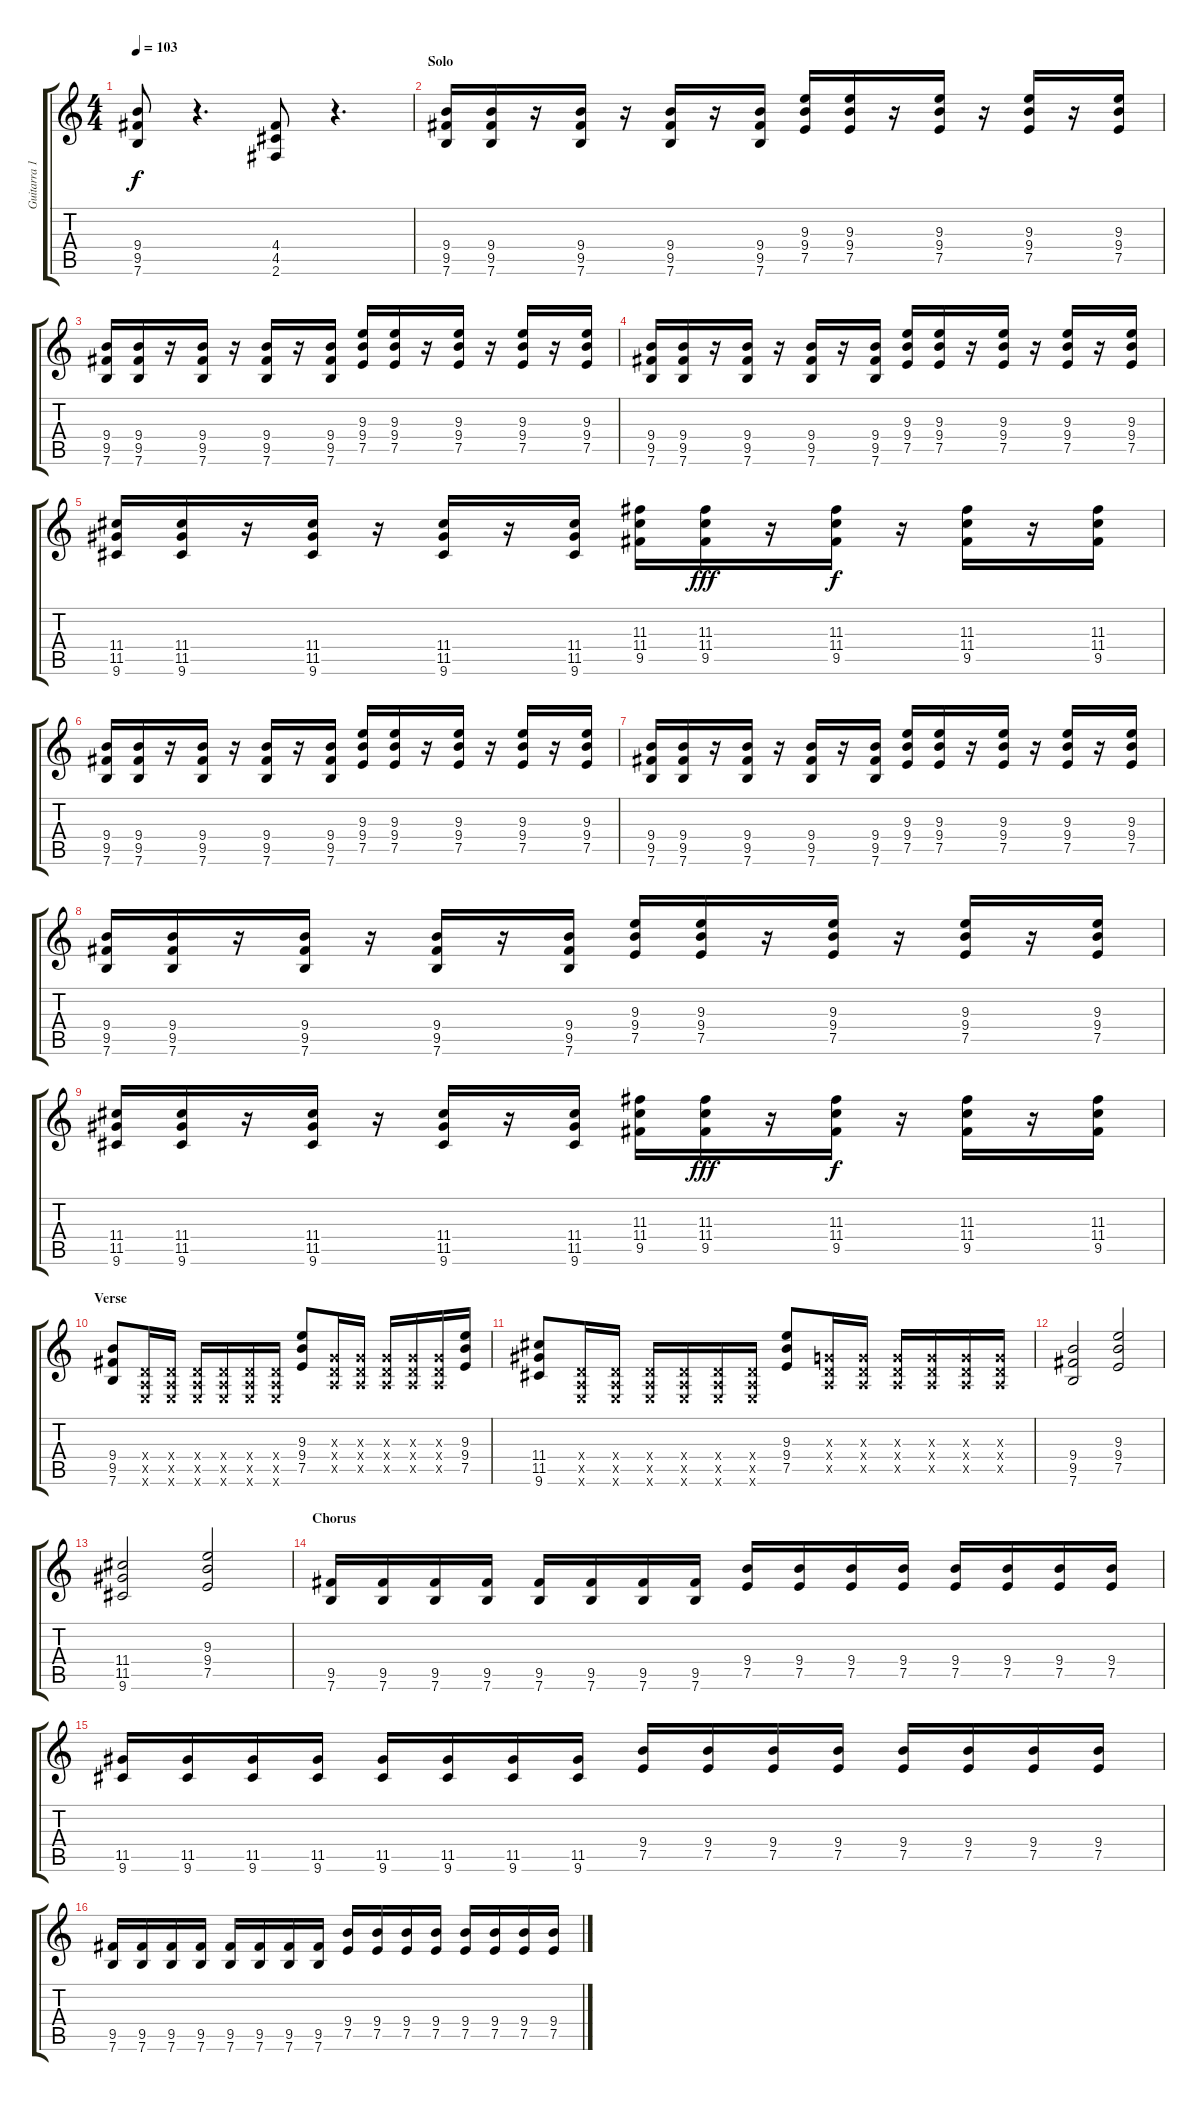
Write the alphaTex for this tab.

\track ("Guitarra 1 - Mathias" "Guitarra 1") {instrument distortionguitar}
\staff {score tabs}
\tuning (E4 B3 G3 D3 A2 E2) {hide}
\ts (4 4)
\tempo 103
\clef g2
\ks c
(9.4 9.5 7.6).8{dy f volume 16} r.4{d} (4.4 4.5 2.6).8 r.4{d} |
\section ("" "Solo")
(9.4 9.5 7.6).16 (9.4 9.5 7.6).16 r.16 (9.4 9.5 7.6).16 r.16 (9.4 9.5 7.6).16 r.16 (9.4 9.5 7.6).16 (9.3 9.4 7.5).16 (9.3 9.4 7.5).16 r.16 (9.3 9.4 7.5).16 r.16 (9.3 9.4 7.5).16 r.16 (9.3 9.4 7.5).16 |
(9.4 9.5 7.6).16 (9.4 9.5 7.6).16 r.16 (9.4 9.5 7.6).16 r.16 (9.4 9.5 7.6).16 r.16 (9.4 9.5 7.6).16 (9.3 9.4 7.5).16 (9.3 9.4 7.5).16 r.16 (9.3 9.4 7.5).16 r.16 (9.3 9.4 7.5).16 r.16 (9.3 9.4 7.5).16 |
(9.4 9.5 7.6).16 (9.4 9.5 7.6).16 r.16 (9.4 9.5 7.6).16 r.16 (9.4 9.5 7.6).16 r.16 (9.4 9.5 7.6).16 (9.3 9.4 7.5).16 (9.3 9.4 7.5).16 r.16 (9.3 9.4 7.5).16 r.16 (9.3 9.4 7.5).16 r.16 (9.3 9.4 7.5).16 |
(11.4 11.5 9.6).16 (11.4 11.5 9.6).16 r.16 (11.4 11.5 9.6).16 r.16 (11.4 11.5 9.6).16 r.16 (11.4 11.5 9.6).16 (11.3 11.4 9.5).16 (11.3 11.4 9.5).16{dy fff} r.16 (11.3 11.4 9.5).16{dy f} r.16 (11.3 11.4 9.5).16 r.16 (11.3 11.4 9.5).16 |
(9.4 9.5 7.6).16 (9.4 9.5 7.6).16 r.16 (9.4 9.5 7.6).16 r.16 (9.4 9.5 7.6).16 r.16 (9.4 9.5 7.6).16 (9.3 9.4 7.5).16 (9.3 9.4 7.5).16 r.16 (9.3 9.4 7.5).16 r.16 (9.3 9.4 7.5).16 r.16 (9.3 9.4 7.5).16 |
(9.4 9.5 7.6).16 (9.4 9.5 7.6).16 r.16 (9.4 9.5 7.6).16 r.16 (9.4 9.5 7.6).16 r.16 (9.4 9.5 7.6).16 (9.3 9.4 7.5).16 (9.3 9.4 7.5).16 r.16 (9.3 9.4 7.5).16 r.16 (9.3 9.4 7.5).16 r.16 (9.3 9.4 7.5).16 |
(9.4 9.5 7.6).16 (9.4 9.5 7.6).16 r.16 (9.4 9.5 7.6).16 r.16 (9.4 9.5 7.6).16 r.16 (9.4 9.5 7.6).16 (9.3 9.4 7.5).16 (9.3 9.4 7.5).16 r.16 (9.3 9.4 7.5).16 r.16 (9.3 9.4 7.5).16 r.16 (9.3 9.4 7.5).16 |
(11.4 11.5 9.6).16 (11.4 11.5 9.6).16 r.16 (11.4 11.5 9.6).16 r.16 (11.4 11.5 9.6).16 r.16 (11.4 11.5 9.6).16 (11.3 11.4 9.5).16 (11.3 11.4 9.5).16{dy fff} r.16 (11.3 11.4 9.5).16{dy f} r.16 (11.3 11.4 9.5).16 r.16 (11.3 11.4 9.5).16 |
\section ("" "Verse")
(9.4 9.5 7.6).8 (0.4{x} 0.5{x} 0.6{x}).16 (0.4{x} 0.5{x} 0.6{x}).16 (0.4{x} 0.5{x} 0.6{x}).16 (0.4{x} 0.5{x} 0.6{x}).16 (0.4{x} 0.5{x} 0.6{x}).16 (0.4{x} 0.5{x} 0.6{x}).16 (9.3 9.4 7.5).8 (0.3{x} 0.4{x} 0.5{x}).16 (0.3{x} 0.4{x} 0.5{x}).16 (0.3{x} 0.4{x} 0.5{x}).16 (0.3{x} 0.4{x} 0.5{x}).16 (0.3{x} 0.4{x} 0.5{x}).16 (9.3 9.4 7.5).16 |
(11.4 11.5 9.6).8 (0.4{x} 0.5{x} 0.6{x}).16 (0.4{x} 0.5{x} 0.6{x}).16 (0.4{x} 0.5{x} 0.6{x}).16 (0.4{x} 0.5{x} 0.6{x}).16 (0.4{x} 0.5{x} 0.6{x}).16 (0.4{x} 0.5{x} 0.6{x}).16 (9.3 9.4 7.5).8 (0.3{x} 0.4{x} 0.5{x}).16 (0.3{x} 0.4{x} 0.5{x}).16 (0.3{x} 0.4{x} 0.5{x}).16 (0.3{x} 0.4{x} 0.5{x}).16 (0.3{x} 0.4{x} 0.5{x}).16 (0.3{x} 0.4{x} 0.5{x}).16 |
(9.4 9.5 7.6).2{volume 14 balance 16 instrument overdrivenguitar} (9.3 9.4 7.5).2 |
(11.4 11.5 9.6).2 (9.3 9.4 7.5).2 |
\section ("" "Chorus")
(9.5 7.6).16{volume 16} (9.5 7.6).16 (9.5 7.6).16 (9.5 7.6).16 (9.5 7.6).16 (9.5 7.6).16 (9.5 7.6).16 (9.5 7.6).16 (9.4 7.5).16 (9.4 7.5).16 (9.4 7.5).16 (9.4 7.5).16 (9.4 7.5).16 (9.4 7.5).16 (9.4 7.5).16 (9.4 7.5).16 |
(11.5 9.6).16 (11.5 9.6).16 (11.5 9.6).16 (11.5 9.6).16 (11.5 9.6).16 (11.5 9.6).16 (11.5 9.6).16 (11.5 9.6).16 (9.4 7.5).16 (9.4 7.5).16 (9.4 7.5).16 (9.4 7.5).16 (9.4 7.5).16 (9.4 7.5).16 (9.4 7.5).16 (9.4 7.5).16 |
(9.5 7.6).16 (9.5 7.6).16 (9.5 7.6).16 (9.5 7.6).16 (9.5 7.6).16 (9.5 7.6).16 (9.5 7.6).16 (9.5 7.6).16 (9.4 7.5).16 (9.4 7.5).16 (9.4 7.5).16 (9.4 7.5).16 (9.4 7.5).16 (9.4 7.5).16 (9.4 7.5).16 (9.4 7.5).16
